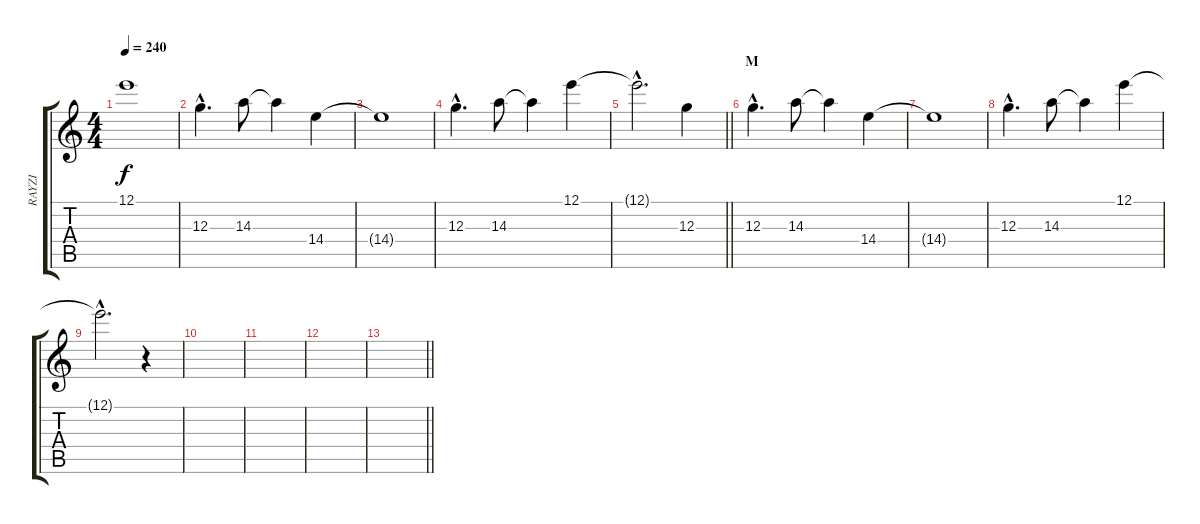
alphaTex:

\track ("RAYZI" "RAYZI") {instrument distortionguitar}
\staff {score tabs}
\tuning (E4 B3 G3 D3 A2 E2) {hide}
\ts (4 4)
\tempo 240
\clef g2
\ks c
12.1{t}.1{dy f} |
12.3{hac}.4{d} 14.3.8 14.3{t}.4 14.4.4 |
14.4{t}.1 |
12.3{hac}.4{d} 14.3.8 14.3{t}.4 12.1.4 |
\barLineRight lightlight
12.1{hac t}.2{d} 12.3.4 |
\section ("" "M")
12.3{hac}.4{d volume 12 balance 3 instrument distortionguitar} 14.3.8 14.3{t}.4 14.4.4 |
14.4{t}.1 |
12.3{hac}.4{d} 14.3.8 14.3{t}.4 12.1.4 |
12.1{hac t}.2{d} r.4 |
|
|
|
\barLineRight lightlight
